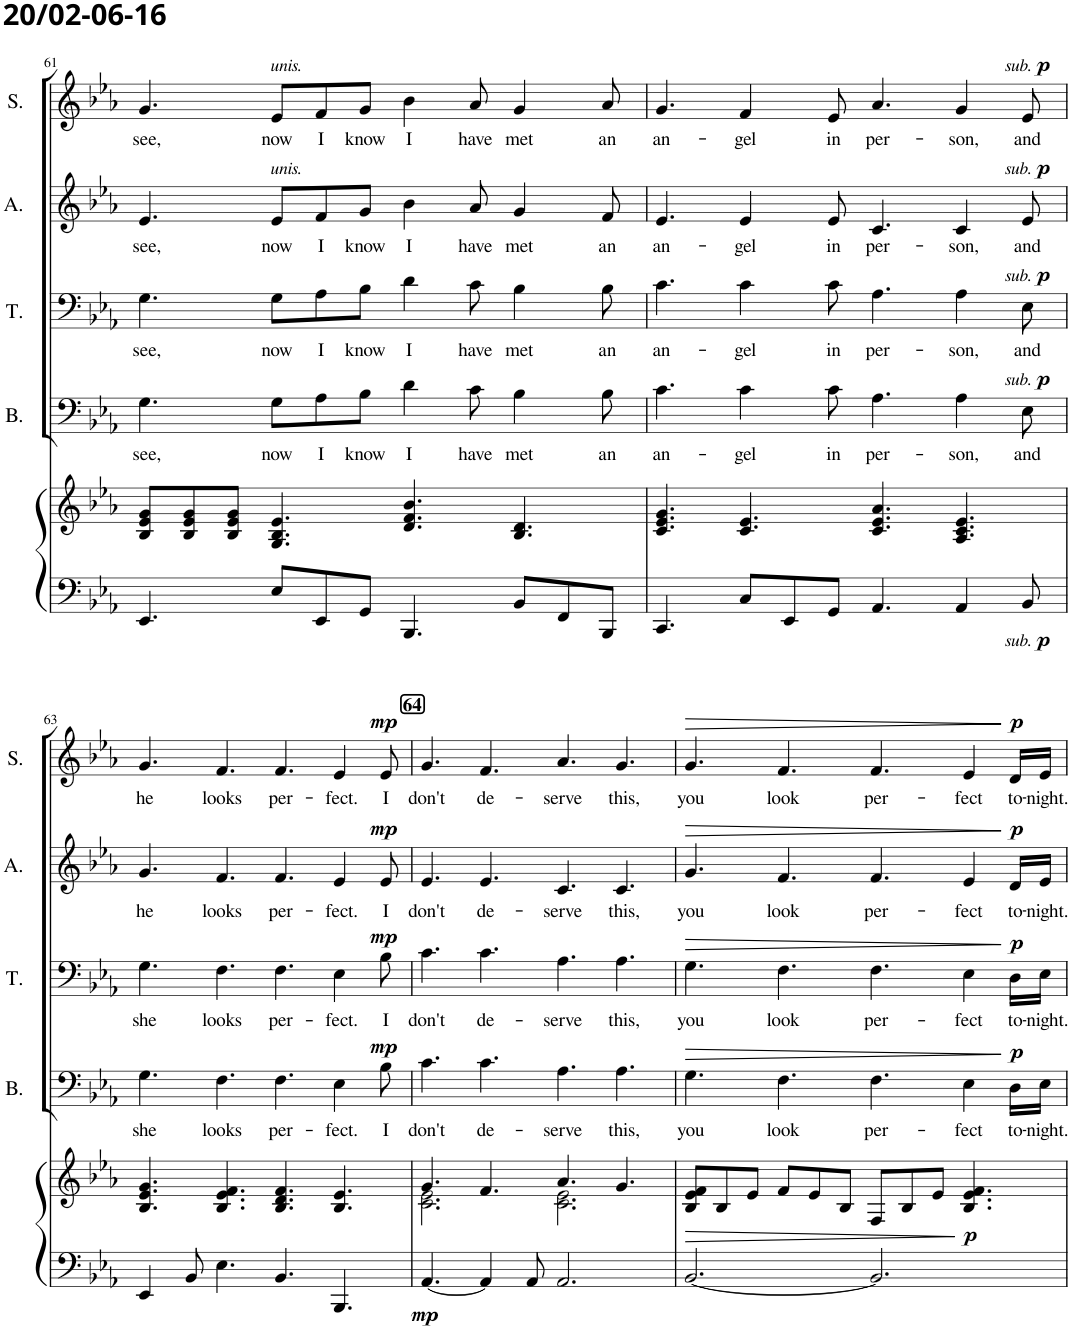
**kern	**kern	**dynam	**kern	**text	**dynam	**kern	**text	**dynam	**kern	**text	**dynam	**kern	**text	**dynam
*part5	*part5	*part5	*part4	*part4	*part4	*part3	*part3	*part3	*part2	*part2	*part2	*part1	*part1	*part1
*staff6	*staff5	*staff5/6	*staff4	*staff4	*staff4	*staff3	*staff3	*staff3	*staff2	*staff2	*staff2	*staff1	*staff1	*staff1
*I"Piano	*	*	*I"Bas	*	*	*I"Tenor	*	*	*I"Alt	*	*	*I"Sopraan	*	*
*I'Pno	*	*	*I'B.	*	*	*I'T.	*	*	*I'A.	*	*	*I'S.	*	*
!!LO:PB:g=z
*clefF4	*clefG2	*	*clefF4	*	*	*clefF4	*	*	*clefG2	*	*	*clefG2	*	*
*	*	*	*Trd12c21	*	*	*	*	*	*	*	*	*Trd1c2	*	*
*k[b-e-a-]	*k[b-e-a-]	*	*k[b-e-a-]	*	*	*k[b-e-a-]	*	*	*k[b-e-a-]	*	*	*k[b-e-a-]	*	*
*M12/8	*M12/8	*	*M12/8	*	*	*M12/8	*	*	*M12/8	*	*	*M12/8	*	*
=61	=61	=61	=61	=61	=61	=61	=61	=61	=61	=61	=61	=61	=61	=61
!	!	!	!	!LO:LY:b	!	!	!LO:LY:b	!	!	!LO:LY:b	!	!	!LO:LY:b	!
4.EE-/	8B-/ 8e-/ 8g/L	.	4.G\	see,	.	4.G\	see,	.	4.e-/	see,	.	4.g/	see,	.
.	8B-/ 8e-/ 8g/	.	.	.	.	.	.	.	.	.	.	.	.	.
.	8B-/ 8e-/ 8g/J	.	.	.	.	.	.	.	.	.	.	.	.	.
!	!	!	!	!	!	!	!	!	!	!	!	!LO:TX:a:i:t=unis.	!	!
!	!	!	!	!	!	!	!	!	!LO:TX:a:i:t=unis.	!	!	!	!	!
!	!	!	!	!LO:LY:b	!	!	!LO:LY:b	!	!	!LO:LY:b	!	!	!LO:LY:b	!
8E-/L	4.G/ 4.B-/ 4.e-/	.	8G\L	now	.	8G\L	now	.	8e-/L	now	.	8e-/L	now	.
!	!	!	!	!LO:LY:b	!	!	!LO:LY:b	!	!	!LO:LY:b	!	!	!LO:LY:b	!
8EE-/	.	.	8A-\	I	.	8A-\	I	.	8f/	I	.	8f/	I	.
!	!	!	!	!LO:LY:b	!	!	!LO:LY:b	!	!	!LO:LY:b	!	!	!LO:LY:b	!
8GG/J	.	.	8B-\J	know	.	8B-\J	know	.	8g/J	know	.	8g/J	know	.
!	!	!	!	!LO:LY:b	!	!	!LO:LY:b	!	!	!LO:LY:b	!	!	!LO:LY:b	!
4.BBB-/	4.d/ 4.f/ 4.b-/	.	4d\	I	.	4d\	I	.	4b-\	I	.	4b-\	I	.
!	!	!	!	!LO:LY:b	!	!	!LO:LY:b	!	!	!LO:LY:b	!	!	!LO:LY:b	!
.	.	.	8c\	have	.	8c\	have	.	8a-/	have	.	8a-/	have	.
!	!	!	!	!LO:LY:b	!	!	!LO:LY:b	!	!	!LO:LY:b	!	!	!LO:LY:b	!
8BB-/L	4.B-/ 4.d/	.	4B-\	met	.	4B-\	met	.	4g/	met	.	4g/	met	.
8FF/	.	.	.	.	.	.	.	.	.	.	.	.	.	.
!	!	!	!	!LO:LY:b	!	!	!LO:LY:b	!	!	!LO:LY:b	!	!	!LO:LY:b	!
8BBB-/J	.	.	8B-\	an	.	8B-\	an	.	8f/	an	.	8a-/	an	.
=62	=62	=62	=62	=62	=62	=62	=62	=62	=62	=62	=62	=62	=62	=62
!	!	!	!	!LO:LY:b	!	!	!LO:LY:b	!	!	!LO:LY:b	!	!	!LO:LY:b	!
4.CC/	4.c/ 4.e-/ 4.g/	.	4.c\	an-	.	4.c\	an-	.	4.e-/	an-	.	4.g/	an-	.
!	!	!	!	!LO:LY:b	!	!	!LO:LY:b	!	!	!LO:LY:b	!	!	!LO:LY:b	!
8C/L	4.c/ 4.e-/	.	4c\	-gel	.	4c\	-gel	.	4e-/	-gel	.	4f/	-gel	.
8EE-/	.	.	.	.	.	.	.	.	.	.	.	.	.	.
!	!	!	!	!LO:LY:b	!	!	!LO:LY:b	!	!	!LO:LY:b	!	!	!LO:LY:b	!
8GG/J	.	.	8c\	in	.	8c\	in	.	8e-/	in	.	8e-/	in	.
!	!	!	!	!LO:LY:b	!	!	!LO:LY:b	!	!	!LO:LY:b	!	!	!LO:LY:b	!
4.AA-/	4.c/ 4.e-/ 4.a-/	.	4.A-\	per-	.	4.A-\	per-	.	4.c/	per-	.	4.a-/	per-	.
!	!	!	!	!LO:LY:b	!	!	!LO:LY:b	!	!	!LO:LY:b	!	!	!LO:LY:b	!
4AA-/	4.A-/ 4.c/ 4.e-/	.	4A-\	-son,	.	4A-\	-son,	.	4c/	-son,	.	4g/	-son,	.
!	!	!LO:DY:b=2	!	!LO:LY:b	!	!	!LO:LY:b	!	!	!LO:LY:b	!	!	!LO:LY:b	!
!	!	!LO:DY:n=1:b=2	!	!	!LO:DY:a	!	!	!	!	!	!	!	!	!
!	!	!	!	!	!LO:DY:n=1:a	!	!	!LO:DY:a	!	!	!	!	!	!
!	!	!	!	!	!	!	!	!LO:DY:n=1:a	!	!	!LO:DY:a	!	!	!
!	!	!	!	!	!	!	!	!	!	!	!LO:DY:n=1:a	!	!	!LO:DY:a
!	!	!	!	!	!	!	!	!	!	!	!	!	!	!LO:DY:n=1:a
8BB-/	.	other-dynamics p	8E-\	and	other-dynamics p	8E-\	and	other-dynamics p	8e-/	and	other-dynamics p	8e-/	and	other-dynamics p
!!LO:LB:g=z
=63	=63	=63	=63	=63	=63	=63	=63	=63	=63	=63	=63	=63	=63	=63
!	!	!	!	!LO:LY:b	!	!	!LO:LY:b	!	!	!LO:LY:b	!	!	!LO:LY:b	!
4EE-/	4.B-/ 4.e-/ 4.g/	.	4.G\	she	.	4.G\	she	.	4.g/	he	.	4.g/	he	.
8BB-/	.	.	.	.	.	.	.	.	.	.	.	.	.	.
!	!	!	!	!LO:LY:b	!	!	!LO:LY:b	!	!	!LO:LY:b	!	!	!LO:LY:b	!
4.E-\	4.B-/ 4.e-/ 4.f/	.	4.F\	looks	.	4.F\	looks	.	4.f/	looks	.	4.f/	looks	.
!	!	!	!	!LO:LY:b	!	!	!LO:LY:b	!	!	!LO:LY:b	!	!	!LO:LY:b	!
4.BB-/	4.B-/ 4.d/ 4.f/	.	4.F\	per-	.	4.F\	per-	.	4.f/	per-	.	4.f/	per-	.
!	!	!	!	!LO:LY:b	!	!	!LO:LY:b	!	!	!LO:LY:b	!	!	!LO:LY:b	!
4.BBB-/	4.B-/ 4.e-/	.	4E-\	-fect.	.	4E-\	-fect.	.	4e-/	-fect.	.	4e-/	-fect.	.
!	!	!	!	!LO:LY:b	!LO:DY:a	!	!LO:LY:b	!LO:DY:a	!	!LO:LY:b	!LO:DY:a	!	!LO:LY:b	!LO:DY:a
.	.	.	8B-\	I	mp	8B-\	I	mp	8e-/	I	mp	8e-/	I	mp
!!LO:REH:place=s1:a:B:cj:fs=11:t=64
=64	=64	=64	=64	=64	=64	=64	=64	=64	=64	=64	=64	=64	=64	=64
*	*^	*	*	*	*	*	*	*	*	*	*	*	*	*
!	!	!	!LO:DY:b=2	!	!LO:LY:b	!	!	!LO:LY:b	!	!	!LO:LY:b	!	!	!LO:LY:b	!
[4.AA-/	4.g/	2.c\ 2.e-\	mp	4.c\	don't	.	4.c\	don't	.	4.e-/	don't	.	4.g/	don't	.
!	!	!	!	!	!LO:LY:b	!	!	!LO:LY:b	!	!	!LO:LY:b	!	!	!LO:LY:b	!
4AA-/]	4.f/	.	.	4.c\	de-	.	4.c\	de-	.	4.e-/	de-	.	4.f/	de-	.
8AA-/	.	.	.	.	.	.	.	.	.	.	.	.	.	.	.
!	!	!	!	!	!LO:LY:b	!	!	!LO:LY:b	!	!	!LO:LY:b	!	!	!LO:LY:b	!
2.AA-/	4.a-/	2.c\ 2.e-\	.	4.A-\	-serve	.	4.A-\	-serve	.	4.c/	-serve	.	4.a-/	-serve	.
!	!	!	!	!	!LO:LY:b	!	!	!LO:LY:b	!	!	!LO:LY:b	!	!	!LO:LY:b	!
.	4.g/	.	.	4.A-\	this,	.	4.A-\	this,	.	4.c/	this,	.	4.g/	this,	.
*	*v	*v	*	*	*	*	*	*	*	*	*	*	*	*	*
=65	=65	=65	=65	=65	=65	=65	=65	=65	=65	=65	=65	=65	=65	=65
!	!	!LO:HP:b	!	!LO:LY:b	!LO:HP:b	!	!LO:LY:b	!LO:HP:b	!	!LO:LY:b	!LO:HP:b	!	!LO:LY:b	!LO:HP:b
[2.BB-/	8B-/ 8e-/ 8f/L	>	4.G\	you	>	4.G\	you	>	4.g/	you	>	4.g/	you	>
.	8B-/	.	.	.	.	.	.	.	.	.	.	.	.	.
.	8e-/J	.	.	.	.	.	.	.	.	.	.	.	.	.
!	!	!	!	!LO:LY:b	!	!	!LO:LY:b	!	!	!LO:LY:b	!	!	!LO:LY:b	!
.	8f/L	.	4.F\	look	.	4.F\	look	.	4.f/	look	.	4.f/	look	.
.	8e-/	.	.	.	.	.	.	.	.	.	.	.	.	.
.	8B-/J	.	.	.	.	.	.	.	.	.	.	.	.	.
!	!	!	!	!LO:LY:b	!	!	!LO:LY:b	!	!	!LO:LY:b	!	!	!LO:LY:b	!
2.BB-/]	8F/L	.	4.F\	per-	.	4.F\	per-	.	4.f/	per-	.	4.f/	per-	.
.	8B-/	.	.	.	.	.	.	.	.	.	.	.	.	.
.	8e-/J	.	.	.	.	.	.	.	.	.	.	.	.	.
!	!	!LO:DY:n=1:b	!	!LO:LY:b	!	!	!LO:LY:b	!	!	!LO:LY:b	!	!	!LO:LY:b	!
.	4.B-/ 4.e-/ 4.f/	] p	4E-\	-fect	.	4E-\	-fect	.	4e-/	-fect	.	4e-/	-fect	.
!	!	!	!	!LO:LY:b	!LO:DY:n=1:a	!	!LO:LY:b	!LO:DY:n=1:a	!	!LO:LY:b	!LO:DY:n=1:a	!	!LO:LY:b	!LO:DY:n=1:a
.	.	.	16D\LL	to-	] p	16D\LL	to-	] p	16d/LL	to-	] p	16d/LL	to-	] p
!	!	!	!	!LO:LY:b	!	!	!LO:LY:b	!	!	!LO:LY:b	!	!	!LO:LY:b	!
.	.	.	16E-\JJ	-night.	.	16E-\JJ	-night.	.	16e-/JJ	-night.	.	16e-/JJ	-night.	.
=	=	=	=	=	=	=	=	=	=	=	=	=	=	=
*-	*-	*-	*-	*-	*-	*-	*-	*-	*-	*-	*-	*-	*-	*-
